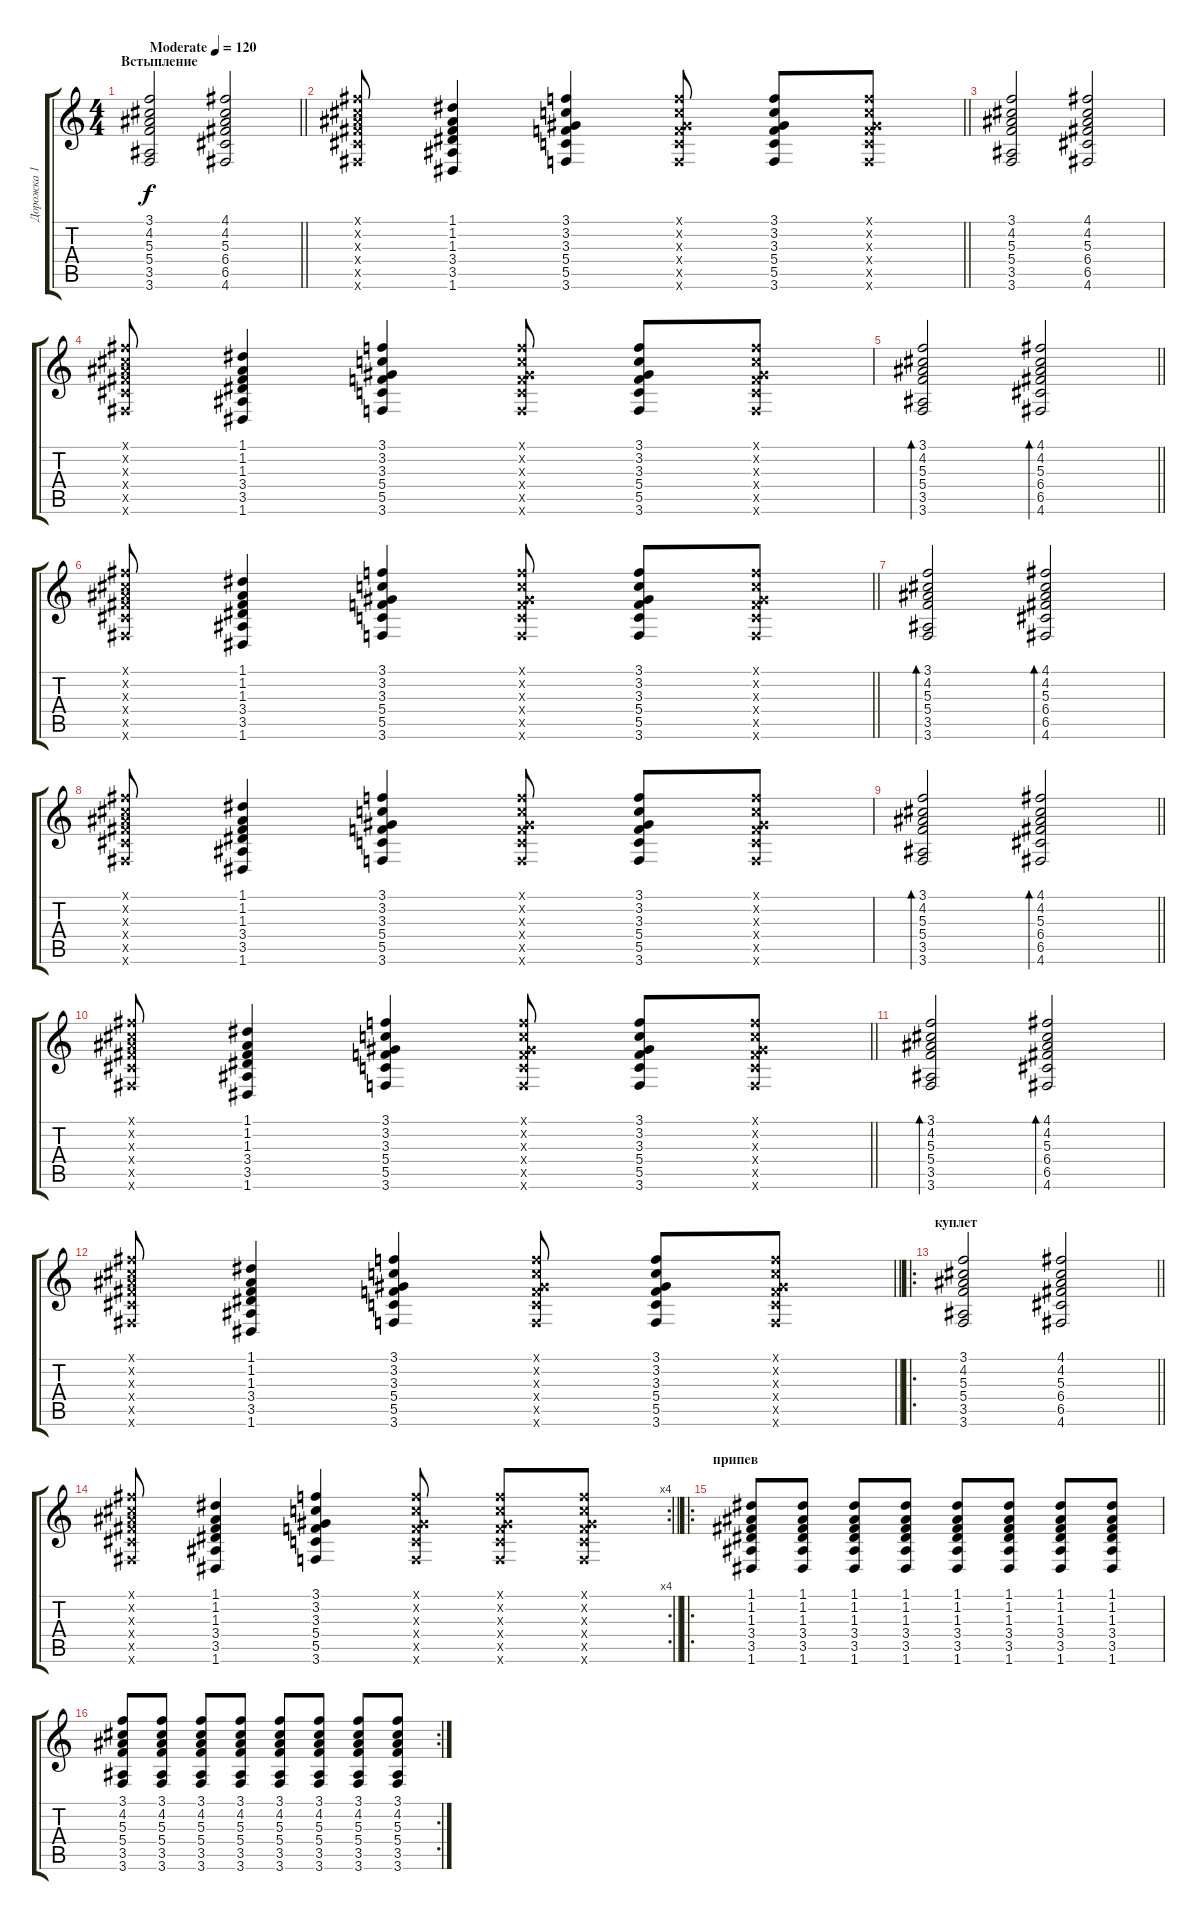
\track ("Дорожка 1" "Дорожка 1") {instrument acousticguitarsteel}
\staff {score tabs}
\tuning (D4 A3 F3 C3 G2 D2) {hide}
\ts (4 4)
\section ("" "Встыпление")
\tempo (120 "Moderate")
\clef g2
\barLineRight lightlight
\ks c
(3.1 4.2 5.3 5.4 3.5 3.6).2{dy f instrument acousticguitarsteel} (4.1 4.2 5.3 6.4 6.5 4.6).2 |
\barLineRight lightlight
(4.1{x} 4.2{x} 5.3{x} 6.4{x} 6.5{x} 4.6{x}).8 (1.1 1.2 1.3 3.4 3.5 1.6).4 (3.1 3.2 3.3 5.4 5.5 3.6).4 (3.1{x} 3.2{x} 3.3{x} 5.4{x} 5.5{x} 3.6{x}).8 (3.1 3.2 3.3 5.4 5.5 3.6).8 (3.1{x} 3.2{x} 3.3{x} 5.4{x} 5.5{x} 3.6{x}).8 |
(3.1 4.2 5.3 5.4 3.5 3.6).2 (4.1 4.2 5.3 6.4 6.5 4.6).2 |
(4.1{x} 4.2{x} 5.3{x} 6.4{x} 6.5{x} 4.6{x}).8 (1.1 1.2 1.3 3.4 3.5 1.6).4 (3.1 3.2 3.3 5.4 5.5 3.6).4 (3.1{x} 3.2{x} 3.3{x} 5.4{x} 5.5{x} 3.6{x}).8 (3.1 3.2 3.3 5.4 5.5 3.6).8 (3.1{x} 3.2{x} 3.3{x} 5.4{x} 5.5{x} 3.6{x}).8 |
\barLineRight lightlight
(3.1 4.2 5.3 5.4 3.5 3.6).2{bd 60} (4.1 4.2 5.3 6.4 6.5 4.6).2{bd 60} |
\barLineRight lightlight
(4.1{x} 4.2{x} 5.3{x} 6.4{x} 6.5{x} 4.6{x}).8 (1.1 1.2 1.3 3.4 3.5 1.6).4 (3.1 3.2 3.3 5.4 5.5 3.6).4 (3.1{x} 3.2{x} 3.3{x} 5.4{x} 5.5{x} 3.6{x}).8 (3.1 3.2 3.3 5.4 5.5 3.6).8 (3.1{x} 3.2{x} 3.3{x} 5.4{x} 5.5{x} 3.6{x}).8 |
(3.1 4.2 5.3 5.4 3.5 3.6).2{bd 60} (4.1 4.2 5.3 6.4 6.5 4.6).2{bd 60} |
(4.1{x} 4.2{x} 5.3{x} 6.4{x} 6.5{x} 4.6{x}).8 (1.1 1.2 1.3 3.4 3.5 1.6).4 (3.1 3.2 3.3 5.4 5.5 3.6).4 (3.1{x} 3.2{x} 3.3{x} 5.4{x} 5.5{x} 3.6{x}).8 (3.1 3.2 3.3 5.4 5.5 3.6).8 (3.1{x} 3.2{x} 3.3{x} 5.4{x} 5.5{x} 3.6{x}).8 |
\barLineRight lightlight
(3.1 4.2 5.3 5.4 3.5 3.6).2{bd 60} (4.1 4.2 5.3 6.4 6.5 4.6).2{bd 60} |
\barLineRight lightlight
(4.1{x} 4.2{x} 5.3{x} 6.4{x} 6.5{x} 4.6{x}).8 (1.1 1.2 1.3 3.4 3.5 1.6).4 (3.1 3.2 3.3 5.4 5.5 3.6).4 (3.1{x} 3.2{x} 3.3{x} 5.4{x} 5.5{x} 3.6{x}).8 (3.1 3.2 3.3 5.4 5.5 3.6).8 (3.1{x} 3.2{x} 3.3{x} 5.4{x} 5.5{x} 3.6{x}).8 |
(3.1 4.2 5.3 5.4 3.5 3.6).2{bd 60} (4.1 4.2 5.3 6.4 6.5 4.6).2{bd 60} |
\barLineRight lightlight
(4.1{x} 4.2{x} 5.3{x} 6.4{x} 6.5{x} 4.6{x}).8 (1.1 1.2 1.3 3.4 3.5 1.6).4 (3.1 3.2 3.3 5.4 5.5 3.6).4 (3.1{x} 3.2{x} 3.3{x} 5.4{x} 5.5{x} 3.6{x}).8 (3.1 3.2 3.3 5.4 5.5 3.6).8 (3.1{x} 3.2{x} 3.3{x} 5.4{x} 5.5{x} 3.6{x}).8 |
\ro
\section ("" "куплет")
\barLineRight lightlight
(3.1 4.2 5.3 5.4 3.5 3.6).2 (4.1 4.2 5.3 6.4 6.5 4.6).2 |
\rc 4
\barLineRight lightlight
(4.1{x} 4.2{x} 5.3{x} 6.4{x} 6.5{x} 4.6{x}).8 (1.1 1.2 1.3 3.4 3.5 1.6).4 (3.1 3.2 3.3 5.4 5.5 3.6).4 (3.1{x} 3.2{x} 3.3{x} 5.4{x} 5.5{x} 3.6{x}).8 (3.1{x} 3.2{x} 3.3{x} 5.4{x} 5.5{x} 3.6{x}).8 (3.1{x} 3.2{x} 3.3{x} 5.4{x} 5.5{x} 3.6{x}).8 |
\ro
\section ("" "припев")
(1.1 1.2 1.3 3.4 3.5 1.6).8 (1.1 1.2 1.3 3.4 3.5 1.6).8 (1.1 1.2 1.3 3.4 3.5 1.6).8 (1.1 1.2 1.3 3.4 3.5 1.6).8 (1.1 1.2 1.3 3.4 3.5 1.6).8 (1.1 1.2 1.3 3.4 3.5 1.6).8 (1.1 1.2 1.3 3.4 3.5 1.6).8 (1.1 1.2 1.3 3.4 3.5 1.6).8 |
\rc 2
(3.1 4.2 5.3 5.4 3.5 3.6).8 (3.1 4.2 5.3 5.4 3.5 3.6).8 (3.1 4.2 5.3 5.4 3.5 3.6).8 (3.1 4.2 5.3 5.4 3.5 3.6).8 (3.1 4.2 5.3 5.4 3.5 3.6).8 (3.1 4.2 5.3 5.4 3.5 3.6).8 (3.1 4.2 5.3 5.4 3.5 3.6).8 (3.1 4.2 5.3 5.4 3.5 3.6).8
